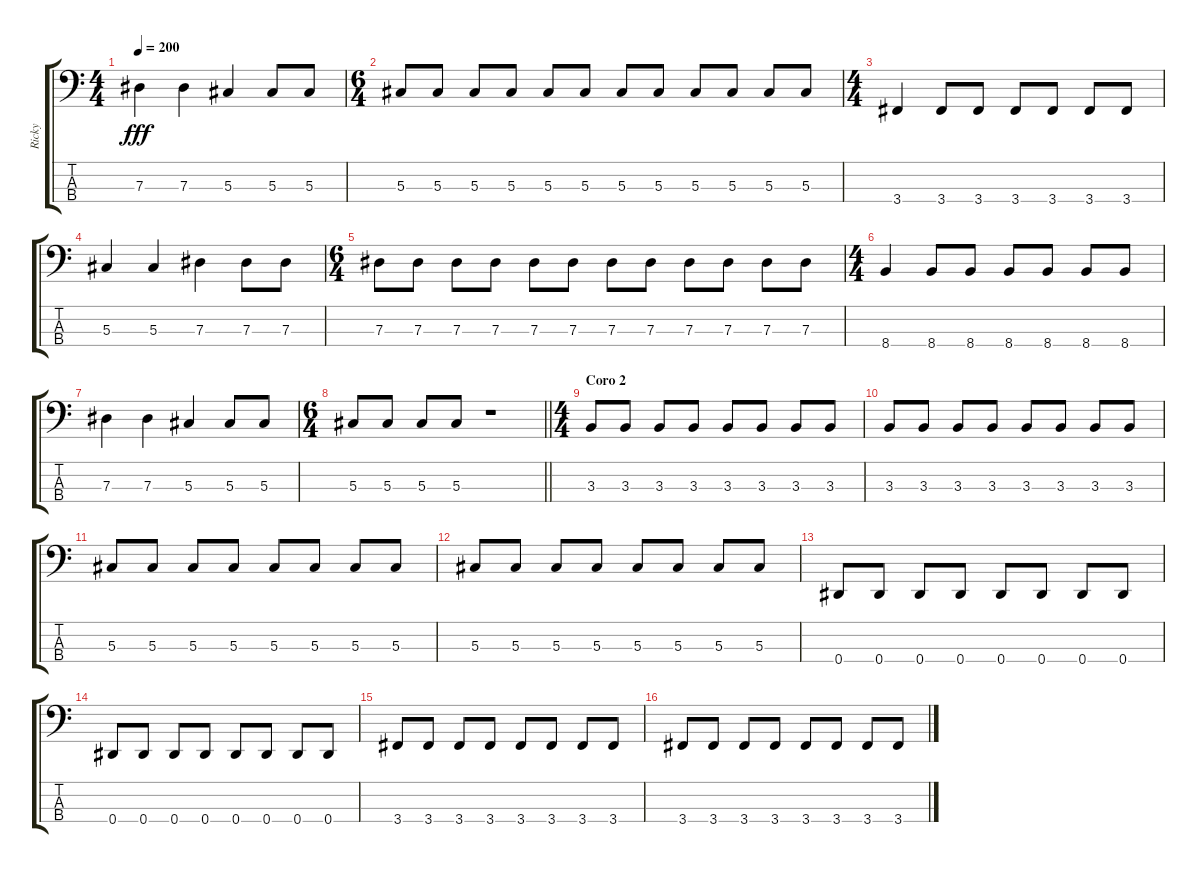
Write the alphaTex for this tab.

\track ("Ricky" "Ricky") {instrument electricbasspick}
\staff {score tabs}
\tuning (Gb2 Db2 Ab1 Eb1) {hide}
\ts (4 4)
\tempo 200
\clef f4
\ks c
7.3.4{dy fff} 7.3.4 5.3.4 5.3.8 5.3.8 |
\ts (6 4)
5.3.8 5.3.8 5.3.8 5.3.8 5.3.8 5.3.8 5.3.8 5.3.8 5.3.8 5.3.8 5.3.8 5.3.8 |
\ts (4 4)
3.4.4 3.4.8 3.4.8 3.4.8 3.4.8 3.4.8 3.4.8 |
5.3.4 5.3.4 7.3.4 7.3.8 7.3.8 |
\ts (6 4)
7.3.8 7.3.8 7.3.8 7.3.8 7.3.8 7.3.8 7.3.8 7.3.8 7.3.8 7.3.8 7.3.8 7.3.8 |
\ts (4 4)
8.4.4 8.4.8 8.4.8 8.4.8 8.4.8 8.4.8 8.4.8 |
7.3.4 7.3.4 5.3.4 5.3.8 5.3.8 |
\ts (6 4)
\barLineRight lightlight
5.3.8 5.3.8 5.3.8 5.3.8 r.1 |
\ts (4 4)
\section ("" "Coro 2")
3.3.8 3.3.8 3.3.8 3.3.8 3.3.8 3.3.8 3.3.8 3.3.8 |
3.3.8 3.3.8 3.3.8 3.3.8 3.3.8 3.3.8 3.3.8 3.3.8 |
5.3.8 5.3.8 5.3.8 5.3.8 5.3.8 5.3.8 5.3.8 5.3.8 |
5.3.8 5.3.8 5.3.8 5.3.8 5.3.8 5.3.8 5.3.8 5.3.8 |
0.4.8 0.4.8 0.4.8 0.4.8 0.4.8 0.4.8 0.4.8 0.4.8 |
0.4.8 0.4.8 0.4.8 0.4.8 0.4.8 0.4.8 0.4.8 0.4.8 |
3.4.8 3.4.8 3.4.8 3.4.8 3.4.8 3.4.8 3.4.8 3.4.8 |
3.4.8 3.4.8 3.4.8 3.4.8 3.4.8 3.4.8 3.4.8 3.4.8
